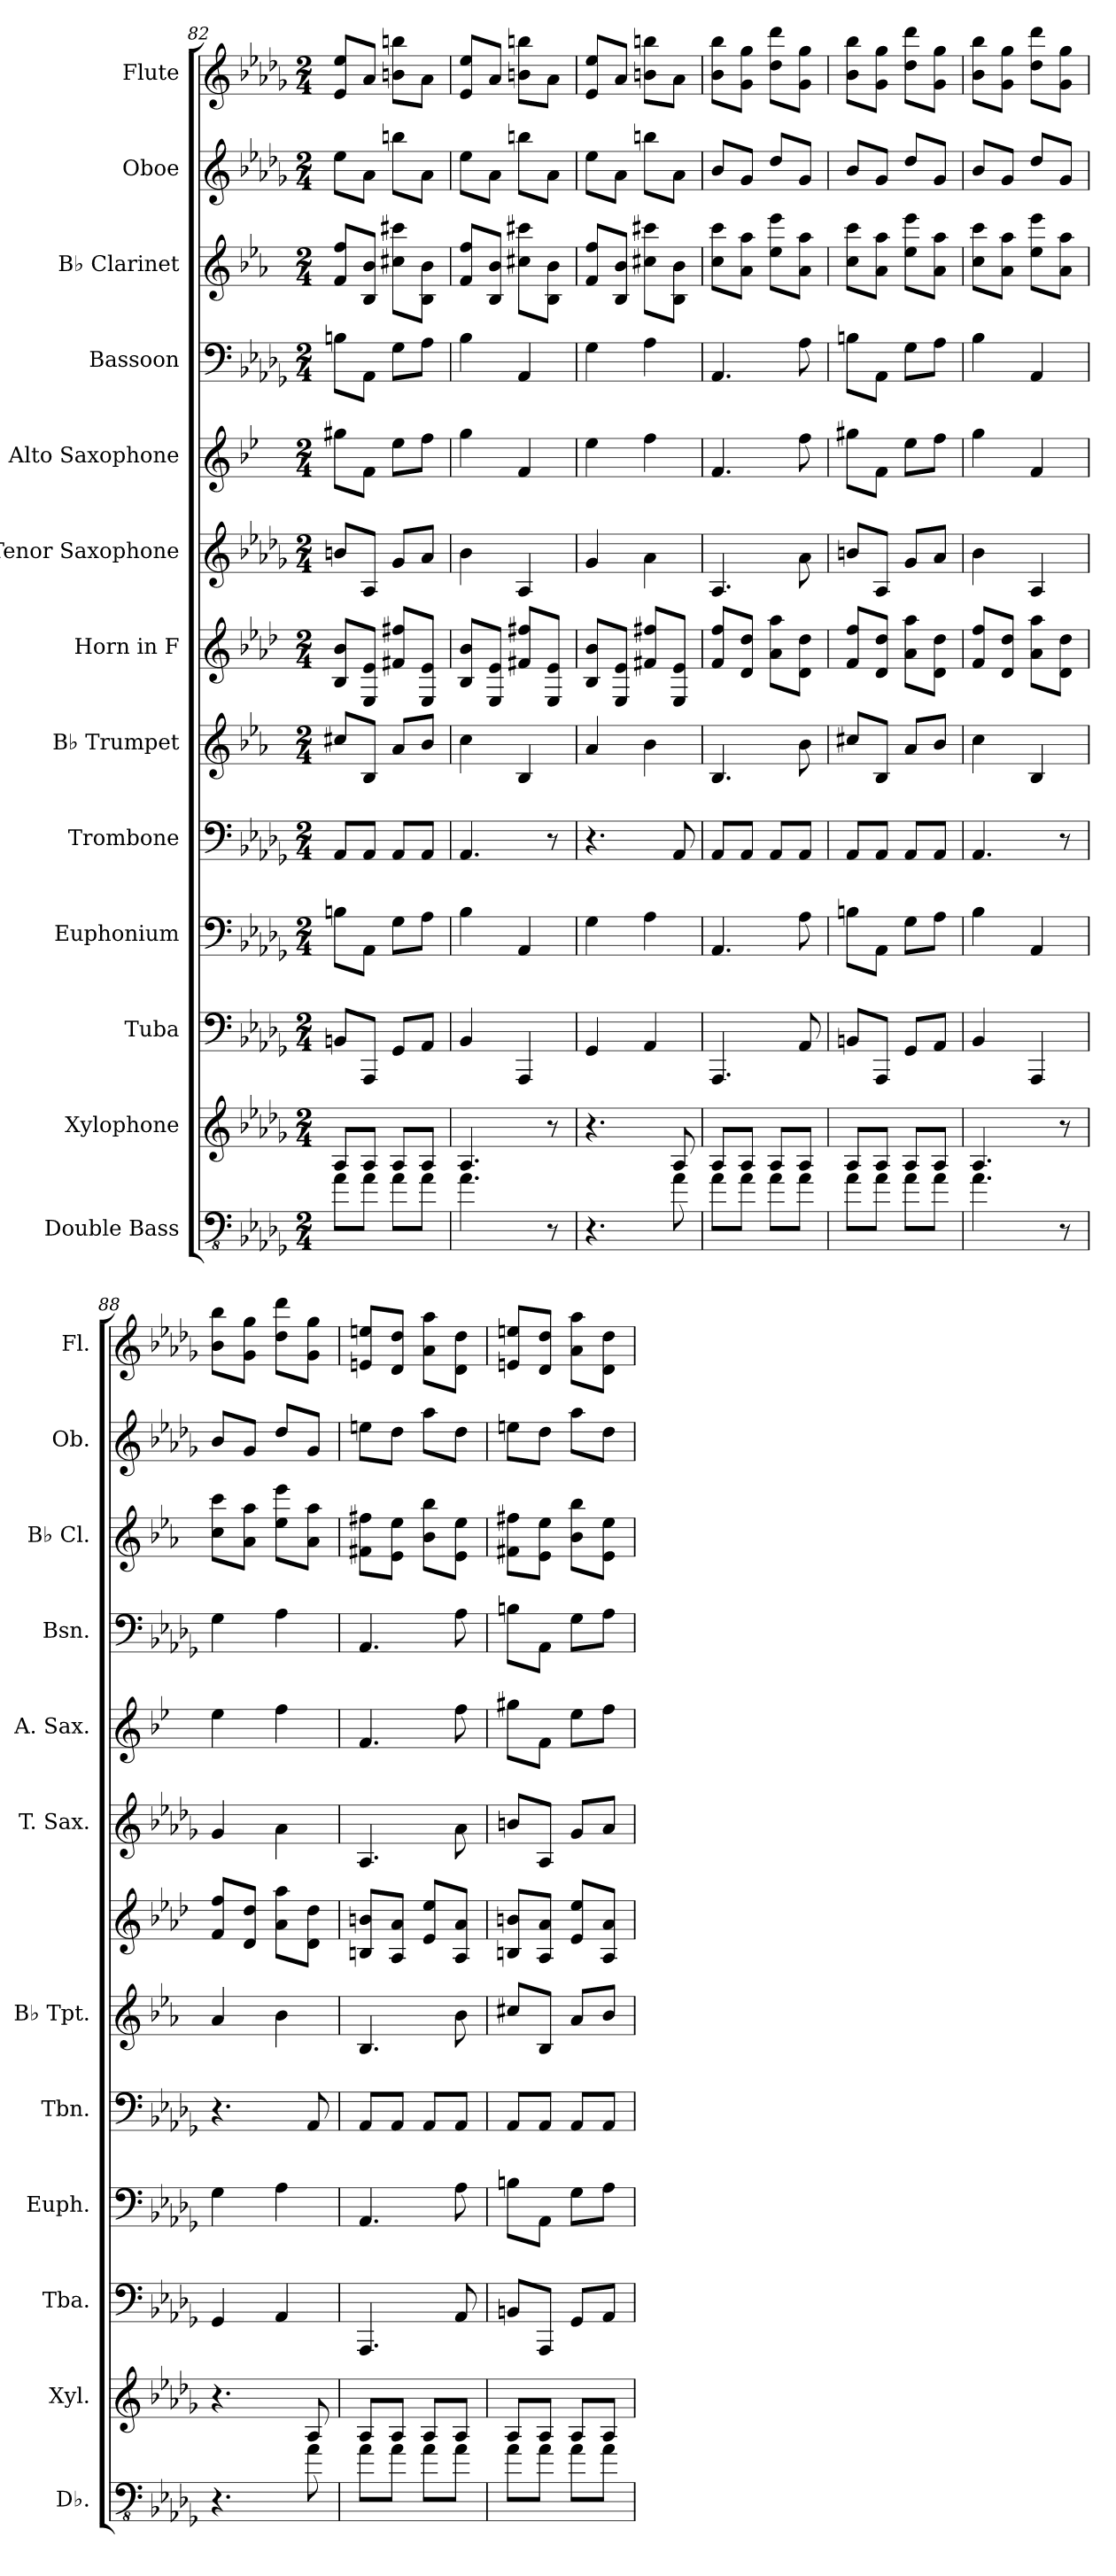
**kern	**kern	**kern	**kern	**kern	**kern	**kern	**kern	**kern	**kern	**kern	**kern	**kern
*part13	*part12	*part11	*part10	*part9	*part8	*part7	*part6	*part5	*part4	*part3	*part2	*part1
*staff13	*staff12	*staff11	*staff10	*staff9	*staff8	*staff7	*staff6	*staff5	*staff4	*staff3	*staff2	*staff1
*I"Double Bass	*I"Xylophone	*I"Tuba	*I"Euphonium	*I"Trombone	*I"B♭ Trumpet	*I"Horn in F	*I"Tenor Saxophone	*I"Alto Saxophone	*I"Bassoon	*I"B♭ Clarinet	*I"Oboe	*I"Flute
*I'Db.	*I'Xyl.	*I'Tba.	*I'Euph.	*I'Tbn.	*I'B♭ Tpt.	*	*I'T. Sax.	*I'A. Sax.	*I'Bsn.	*I'B♭ Cl.	*I'Ob.	*I'Fl.
*clefFv4	*clefG2	*clefF4	*clefF4	*clefF4	*clefG2	*clefG2	*clefG2	*clefG2	*clefF4	*clefG2	*clefG2	*clefG2
*ITrd7c12	*ITrd-7c-12	*	*	*	*ITrd1c2	*ITrd4c7	*ITrd8c14	*ITrd5c9	*	*ITrd1c2	*	*
*k[b-e-a-d-g-]	*k[b-e-a-d-g-]	*k[b-e-a-d-g-]	*k[b-e-a-d-g-]	*k[b-e-a-d-g-]	*k[b-e-a-d-g-]	*k[b-e-a-d-g-]	*k[b-e-a-d-g-]	*k[b-e-a-d-g-]	*k[b-e-a-d-g-]	*k[b-e-a-d-g-]	*k[b-e-a-d-g-]	*k[b-e-a-d-g-]
*M2/4	*M2/4	*M2/4	*M2/4	*M2/4	*M2/4	*M2/4	*M2/4	*M2/4	*M2/4	*M2/4	*M2/4	*M2/4
=82	=82	=82	=82	=82	=82	=82	=82	=82	=82	=82	=82	=82
8AA-\L	8a-/L	8BBn/L	8Bn\L	8AA-/L	8bn/L	8E-/ 8e-/L	8Bn/L	8bn\L	8Bn\L	8e-/ 8ee-/L	8ee-\L	8e-/ 8ee-/L
8AA-\J	8a-/J	8AAA-/J	8AA-\J	8AA-/J	8A-/J	8AA-/ 8A-/J	8AA-/J	8A-\J	8AA-\J	8A-/ 8a-/J	8a-\J	8a-/J
8AA-\L	8a-/L	8GG-/L	8G-\L	8AA-/L	8g-/L	8Bn/ 8bn/L	8G-/L	8g-\L	8G-\L	8bn\ 8bbn\L	8bbn\L	8bn\ 8bbn\L
8AA-\J	8a-/J	8AA-/J	8A-\J	8AA-/J	8a-/J	8AA-/ 8A-/J	8A-/J	8a-\J	8A-\J	8A-\ 8a-\J	8a-\J	8a-\J
=83	=83	=83	=83	=83	=83	=83	=83	=83	=83	=83	=83	=83
4.AA-\	4.a-/	4BB-/	4B-\	4.AA-/	4b-\	8E-/ 8e-/L	4B-\	4b-\	4B-\	8e-/ 8ee-/L	8ee-\L	8e-/ 8ee-/L
.	.	.	.	.	.	8AA-/ 8A-/J	.	.	.	8A-/ 8a-/J	8a-\J	8a-/J
.	.	4AAA-/	4AA-/	.	4A-/	8Bn/ 8bn/L	4AA-/	4A-/	4AA-/	8bn\ 8bbn\L	8bbn\L	8bn\ 8bbn\L
8r	8r	.	.	8r	.	8AA-/ 8A-/J	.	.	.	8A-\ 8a-\J	8a-\J	8a-\J
=84	=84	=84	=84	=84	=84	=84	=84	=84	=84	=84	=84	=84
4.r	4.r	4GG-/	4G-\	4.r	4g-/	8E-/ 8e-/L	4G-/	4g-\	4G-\	8e-/ 8ee-/L	8ee-\L	8e-/ 8ee-/L
.	.	.	.	.	.	8AA-/ 8A-/J	.	.	.	8A-/ 8a-/J	8a-\J	8a-/J
.	.	4AA-/	4A-\	.	4a-\	8Bn/ 8bn/L	4A-\	4a-\	4A-\	8bn\ 8bbn\L	8bbn\L	8bn\ 8bbn\L
8AA-\	8a-/	.	.	8AA-/	.	8AA-/ 8A-/J	.	.	.	8A-\ 8a-\J	8a-\J	8a-\J
=85	=85	=85	=85	=85	=85	=85	=85	=85	=85	=85	=85	=85
8AA-\L	8a-/L	4.AAA-/	4.AA-/	8AA-/L	4.A-/	8B-/ 8b-/L	4.AA-/	4.A-/	4.AA-/	8b-\ 8bb-\L	8b-/L	8b-\ 8bb-\L
8AA-\J	8a-/J	.	.	8AA-/J	.	8G-/ 8g-/J	.	.	.	8g-\ 8gg-\J	8g-/J	8g-\ 8gg-\J
8AA-\L	8a-/L	.	.	8AA-/L	.	8d-\ 8dd-\L	.	.	.	8dd-\ 8ddd-\L	8dd-/L	8dd-\ 8ddd-\L
8AA-\J	8a-/J	8AA-/	8A-\	8AA-/J	8a-\	8G-\ 8g-\J	8A-\	8a-\	8A-\	8g-\ 8gg-\J	8g-/J	8g-\ 8gg-\J
=86	=86	=86	=86	=86	=86	=86	=86	=86	=86	=86	=86	=86
8AA-\L	8a-/L	8BBn/L	8Bn\L	8AA-/L	8bn/L	8B-/ 8b-/L	8Bn/L	8bn\L	8Bn\L	8b-\ 8bb-\L	8b-/L	8b-\ 8bb-\L
8AA-\J	8a-/J	8AAA-/J	8AA-\J	8AA-/J	8A-/J	8G-/ 8g-/J	8AA-/J	8A-\J	8AA-\J	8g-\ 8gg-\J	8g-/J	8g-\ 8gg-\J
8AA-\L	8a-/L	8GG-/L	8G-\L	8AA-/L	8g-/L	8d-\ 8dd-\L	8G-/L	8g-\L	8G-\L	8dd-\ 8ddd-\L	8dd-/L	8dd-\ 8ddd-\L
8AA-\J	8a-/J	8AA-/J	8A-\J	8AA-/J	8a-/J	8G-\ 8g-\J	8A-/J	8a-\J	8A-\J	8g-\ 8gg-\J	8g-/J	8g-\ 8gg-\J
!!LO:PB:g=z
=87	=87	=87	=87	=87	=87	=87	=87	=87	=87	=87	=87	=87
4.AA-\	4.a-/	4BB-/	4B-\	4.AA-/	4b-\	8B-/ 8b-/L	4B-\	4b-\	4B-\	8b-\ 8bb-\L	8b-/L	8b-\ 8bb-\L
.	.	.	.	.	.	8G-/ 8g-/J	.	.	.	8g-\ 8gg-\J	8g-/J	8g-\ 8gg-\J
.	.	4AAA-/	4AA-/	.	4A-/	8d-\ 8dd-\L	4AA-/	4A-/	4AA-/	8dd-\ 8ddd-\L	8dd-/L	8dd-\ 8ddd-\L
8r	8r	.	.	8r	.	8G-\ 8g-\J	.	.	.	8g-\ 8gg-\J	8g-/J	8g-\ 8gg-\J
=88	=88	=88	=88	=88	=88	=88	=88	=88	=88	=88	=88	=88
4.r	4.r	4GG-/	4G-\	4.r	4g-/	8B-/ 8b-/L	4G-/	4g-\	4G-\	8b-\ 8bb-\L	8b-/L	8b-\ 8bb-\L
.	.	.	.	.	.	8G-/ 8g-/J	.	.	.	8g-\ 8gg-\J	8g-/J	8g-\ 8gg-\J
.	.	4AA-/	4A-\	.	4a-\	8d-\ 8dd-\L	4A-\	4a-\	4A-\	8dd-\ 8ddd-\L	8dd-/L	8dd-\ 8ddd-\L
8AA-\	8a-/	.	.	8AA-/	.	8G-\ 8g-\J	.	.	.	8g-\ 8gg-\J	8g-/J	8g-\ 8gg-\J
=89	=89	=89	=89	=89	=89	=89	=89	=89	=89	=89	=89	=89
8AA-\L	8a-/L	4.AAA-/	4.AA-/	8AA-/L	4.A-/	8En/ 8en/L	4.AA-/	4.A-/	4.AA-/	8en\ 8een\L	8een\L	8en/ 8een/L
8AA-\J	8a-/J	.	.	8AA-/J	.	8D-/ 8d-/J	.	.	.	8d-\ 8dd-\J	8dd-\J	8d-/ 8dd-/J
8AA-\L	8a-/L	.	.	8AA-/L	.	8A-/ 8a-/L	.	.	.	8a-\ 8aa-\L	8aa-\L	8a-\ 8aa-\L
8AA-\J	8a-/J	8AA-/	8A-\	8AA-/J	8a-\	8D-/ 8d-/J	8A-\	8a-\	8A-\	8d-\ 8dd-\J	8dd-\J	8d-\ 8dd-\J
=90	=90	=90	=90	=90	=90	=90	=90	=90	=90	=90	=90	=90
8AA-\L	8a-/L	8BBn/L	8Bn\L	8AA-/L	8bn/L	8En/ 8en/L	8Bn/L	8bn\L	8Bn\L	8en\ 8een\L	8een\L	8en/ 8een/L
8AA-\J	8a-/J	8AAA-/J	8AA-\J	8AA-/J	8A-/J	8D-/ 8d-/J	8AA-/J	8A-\J	8AA-\J	8d-\ 8dd-\J	8dd-\J	8d-/ 8dd-/J
8AA-\L	8a-/L	8GG-/L	8G-\L	8AA-/L	8g-/L	8A-/ 8a-/L	8G-/L	8g-\L	8G-\L	8a-\ 8aa-\L	8aa-\L	8a-\ 8aa-\L
8AA-\J	8a-/J	8AA-/J	8A-\J	8AA-/J	8a-/J	8D-/ 8d-/J	8A-/J	8a-\J	8A-\J	8d-\ 8dd-\J	8dd-\J	8d-\ 8dd-\J
=	=	=	=	=	=	=	=	=	=	=	=	=
*-	*-	*-	*-	*-	*-	*-	*-	*-	*-	*-	*-	*-
